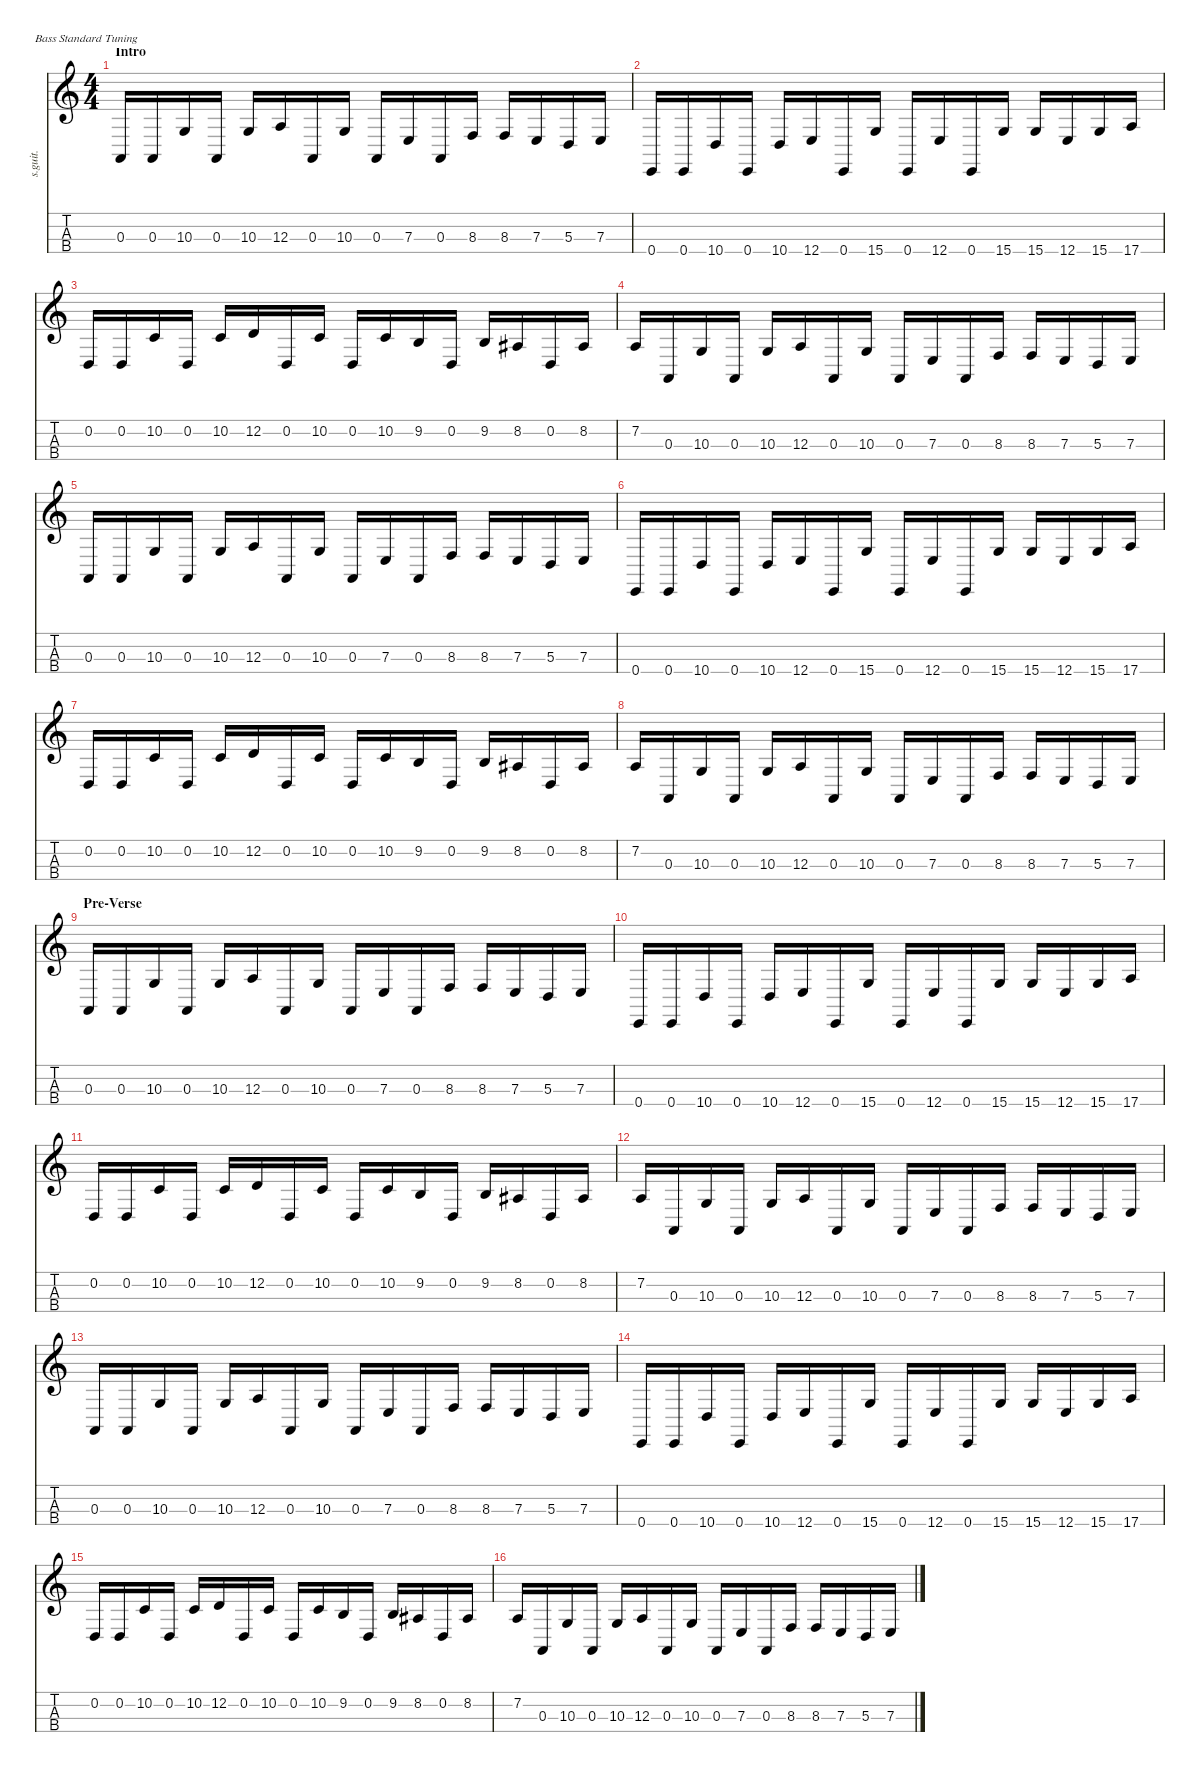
\defaultSystemsLayout 4
\hideDynamics
\bracketExtendMode nobrackets
\track ("Chris Wolstenholm - Bass Effects 2" "s.guit.") {instrument contrabass}
\staff {score tabs}
\tuning (G2 D2 A1 E1)
\ts (4 4)
\beaming (8 2 2 2 2)
\section ("" "Intro")
\tempo (93 hide)
\clef g2
\ks c
0.3.16{lyrics (0 "") lyrics (1 "") lyrics (2 "") lyrics (3 "") lyrics (4 "") dy f instrument contrabass} 0.3.16{lyrics (0 "") lyrics (1 "") lyrics (2 "") lyrics (3 "") lyrics (4 "")} 10.3.16{lyrics (0 "") lyrics (1 "") lyrics (2 "") lyrics (3 "") lyrics (4 "")} 0.3.16{lyrics (0 "") lyrics (1 "") lyrics (2 "") lyrics (3 "") lyrics (4 "")} 10.3.16{lyrics (0 "") lyrics (1 "") lyrics (2 "") lyrics (3 "") lyrics (4 "")} 12.3.16{lyrics (0 "") lyrics (1 "") lyrics (2 "") lyrics (3 "") lyrics (4 "")} 0.3.16{lyrics (0 "") lyrics (1 "") lyrics (2 "") lyrics (3 "") lyrics (4 "")} 10.3.16{lyrics (0 "") lyrics (1 "") lyrics (2 "") lyrics (3 "") lyrics (4 "")} 0.3.16{lyrics (0 "") lyrics (1 "") lyrics (2 "") lyrics (3 "") lyrics (4 "")} 7.3.16{lyrics (0 "") lyrics (1 "") lyrics (2 "") lyrics (3 "") lyrics (4 "")} 0.3.16{lyrics (0 "") lyrics (1 "") lyrics (2 "") lyrics (3 "") lyrics (4 "")} 8.3.16{lyrics (0 "") lyrics (1 "") lyrics (2 "") lyrics (3 "") lyrics (4 "")} 8.3.16{lyrics (0 "") lyrics (1 "") lyrics (2 "") lyrics (3 "") lyrics (4 "")} 7.3.16{lyrics (0 "") lyrics (1 "") lyrics (2 "") lyrics (3 "") lyrics (4 "")} 5.3.16{lyrics (0 "") lyrics (1 "") lyrics (2 "") lyrics (3 "") lyrics (4 "")} 7.3.16{lyrics (0 "") lyrics (1 "") lyrics (2 "") lyrics (3 "") lyrics (4 "")} |
0.4.16{lyrics (0 "") lyrics (1 "") lyrics (2 "") lyrics (3 "") lyrics (4 "")} 0.4.16{lyrics (0 "") lyrics (1 "") lyrics (2 "") lyrics (3 "") lyrics (4 "")} 10.4.16{lyrics (0 "") lyrics (1 "") lyrics (2 "") lyrics (3 "") lyrics (4 "")} 0.4.16{lyrics (0 "") lyrics (1 "") lyrics (2 "") lyrics (3 "") lyrics (4 "")} 10.4.16{lyrics (0 "") lyrics (1 "") lyrics (2 "") lyrics (3 "") lyrics (4 "")} 12.4.16{lyrics (0 "") lyrics (1 "") lyrics (2 "") lyrics (3 "") lyrics (4 "")} 0.4.16{lyrics (0 "") lyrics (1 "") lyrics (2 "") lyrics (3 "") lyrics (4 "")} 15.4.16{lyrics (0 "") lyrics (1 "") lyrics (2 "") lyrics (3 "") lyrics (4 "")} 0.4.16{lyrics (0 "") lyrics (1 "") lyrics (2 "") lyrics (3 "") lyrics (4 "")} 12.4.16{lyrics (0 "") lyrics (1 "") lyrics (2 "") lyrics (3 "") lyrics (4 "")} 0.4.16{lyrics (0 "") lyrics (1 "") lyrics (2 "") lyrics (3 "") lyrics (4 "")} 15.4.16{lyrics (0 "") lyrics (1 "") lyrics (2 "") lyrics (3 "") lyrics (4 "")} 15.4.16{lyrics (0 "") lyrics (1 "") lyrics (2 "") lyrics (3 "") lyrics (4 "")} 12.4.16{lyrics (0 "") lyrics (1 "") lyrics (2 "") lyrics (3 "") lyrics (4 "")} 15.4.16{lyrics (0 "") lyrics (1 "") lyrics (2 "") lyrics (3 "") lyrics (4 "")} 17.4.16{lyrics (0 "") lyrics (1 "") lyrics (2 "") lyrics (3 "") lyrics (4 "")} |
0.2.16{lyrics (0 "") lyrics (1 "") lyrics (2 "") lyrics (3 "") lyrics (4 "")} 0.2.16{lyrics (0 "") lyrics (1 "") lyrics (2 "") lyrics (3 "") lyrics (4 "")} 10.2.16{lyrics (0 "") lyrics (1 "") lyrics (2 "") lyrics (3 "") lyrics (4 "")} 0.2.16{lyrics (0 "") lyrics (1 "") lyrics (2 "") lyrics (3 "") lyrics (4 "")} 10.2.16{lyrics (0 "") lyrics (1 "") lyrics (2 "") lyrics (3 "") lyrics (4 "")} 12.2.16{lyrics (0 "") lyrics (1 "") lyrics (2 "") lyrics (3 "") lyrics (4 "")} 0.2.16{lyrics (0 "") lyrics (1 "") lyrics (2 "") lyrics (3 "") lyrics (4 "")} 10.2.16{lyrics (0 "") lyrics (1 "") lyrics (2 "") lyrics (3 "") lyrics (4 "")} 0.2.16{lyrics (0 "") lyrics (1 "") lyrics (2 "") lyrics (3 "") lyrics (4 "")} 10.2.16{lyrics (0 "") lyrics (1 "") lyrics (2 "") lyrics (3 "") lyrics (4 "")} 9.2.16{lyrics (0 "") lyrics (1 "") lyrics (2 "") lyrics (3 "") lyrics (4 "")} 0.2.16{lyrics (0 "") lyrics (1 "") lyrics (2 "") lyrics (3 "") lyrics (4 "")} 9.2.16{lyrics (0 "") lyrics (1 "") lyrics (2 "") lyrics (3 "") lyrics (4 "")} 8.2{acc #}.16{lyrics (0 "") lyrics (1 "") lyrics (2 "") lyrics (3 "") lyrics (4 "")} 0.2.16{lyrics (0 "") lyrics (1 "") lyrics (2 "") lyrics (3 "") lyrics (4 "")} 8.2{acc #}.16{lyrics (0 "") lyrics (1 "") lyrics (2 "") lyrics (3 "") lyrics (4 "")} |
7.2.16{lyrics (0 "") lyrics (1 "") lyrics (2 "") lyrics (3 "") lyrics (4 "")} 0.3.16{lyrics (0 "") lyrics (1 "") lyrics (2 "") lyrics (3 "") lyrics (4 "")} 10.3.16{lyrics (0 "") lyrics (1 "") lyrics (2 "") lyrics (3 "") lyrics (4 "")} 0.3.16{lyrics (0 "") lyrics (1 "") lyrics (2 "") lyrics (3 "") lyrics (4 "")} 10.3.16{lyrics (0 "") lyrics (1 "") lyrics (2 "") lyrics (3 "") lyrics (4 "")} 12.3.16{lyrics (0 "") lyrics (1 "") lyrics (2 "") lyrics (3 "") lyrics (4 "")} 0.3.16{lyrics (0 "") lyrics (1 "") lyrics (2 "") lyrics (3 "") lyrics (4 "")} 10.3.16{lyrics (0 "") lyrics (1 "") lyrics (2 "") lyrics (3 "") lyrics (4 "")} 0.3.16{lyrics (0 "") lyrics (1 "") lyrics (2 "") lyrics (3 "") lyrics (4 "")} 7.3.16{lyrics (0 "") lyrics (1 "") lyrics (2 "") lyrics (3 "") lyrics (4 "")} 0.3.16{lyrics (0 "") lyrics (1 "") lyrics (2 "") lyrics (3 "") lyrics (4 "")} 8.3.16{lyrics (0 "") lyrics (1 "") lyrics (2 "") lyrics (3 "") lyrics (4 "")} 8.3.16{lyrics (0 "") lyrics (1 "") lyrics (2 "") lyrics (3 "") lyrics (4 "")} 7.3.16{lyrics (0 "") lyrics (1 "") lyrics (2 "") lyrics (3 "") lyrics (4 "")} 5.3.16{lyrics (0 "") lyrics (1 "") lyrics (2 "") lyrics (3 "") lyrics (4 "")} 7.3.16{lyrics (0 "") lyrics (1 "") lyrics (2 "") lyrics (3 "") lyrics (4 "")} |
0.3.16{lyrics (0 "") lyrics (1 "") lyrics (2 "") lyrics (3 "") lyrics (4 "")} 0.3.16{lyrics (0 "") lyrics (1 "") lyrics (2 "") lyrics (3 "") lyrics (4 "")} 10.3.16{lyrics (0 "") lyrics (1 "") lyrics (2 "") lyrics (3 "") lyrics (4 "")} 0.3.16{lyrics (0 "") lyrics (1 "") lyrics (2 "") lyrics (3 "") lyrics (4 "")} 10.3.16{lyrics (0 "") lyrics (1 "") lyrics (2 "") lyrics (3 "") lyrics (4 "")} 12.3.16{lyrics (0 "") lyrics (1 "") lyrics (2 "") lyrics (3 "") lyrics (4 "")} 0.3.16{lyrics (0 "") lyrics (1 "") lyrics (2 "") lyrics (3 "") lyrics (4 "")} 10.3.16{lyrics (0 "") lyrics (1 "") lyrics (2 "") lyrics (3 "") lyrics (4 "")} 0.3.16{lyrics (0 "") lyrics (1 "") lyrics (2 "") lyrics (3 "") lyrics (4 "")} 7.3.16{lyrics (0 "") lyrics (1 "") lyrics (2 "") lyrics (3 "") lyrics (4 "")} 0.3.16{lyrics (0 "") lyrics (1 "") lyrics (2 "") lyrics (3 "") lyrics (4 "")} 8.3.16{lyrics (0 "") lyrics (1 "") lyrics (2 "") lyrics (3 "") lyrics (4 "")} 8.3.16{lyrics (0 "") lyrics (1 "") lyrics (2 "") lyrics (3 "") lyrics (4 "")} 7.3.16{lyrics (0 "") lyrics (1 "") lyrics (2 "") lyrics (3 "") lyrics (4 "")} 5.3.16{lyrics (0 "") lyrics (1 "") lyrics (2 "") lyrics (3 "") lyrics (4 "")} 7.3.16{lyrics (0 "") lyrics (1 "") lyrics (2 "") lyrics (3 "") lyrics (4 "")} |
0.4.16{lyrics (0 "") lyrics (1 "") lyrics (2 "") lyrics (3 "") lyrics (4 "")} 0.4.16{lyrics (0 "") lyrics (1 "") lyrics (2 "") lyrics (3 "") lyrics (4 "")} 10.4.16{lyrics (0 "") lyrics (1 "") lyrics (2 "") lyrics (3 "") lyrics (4 "")} 0.4.16{lyrics (0 "") lyrics (1 "") lyrics (2 "") lyrics (3 "") lyrics (4 "")} 10.4.16{lyrics (0 "") lyrics (1 "") lyrics (2 "") lyrics (3 "") lyrics (4 "")} 12.4.16{lyrics (0 "") lyrics (1 "") lyrics (2 "") lyrics (3 "") lyrics (4 "")} 0.4.16{lyrics (0 "") lyrics (1 "") lyrics (2 "") lyrics (3 "") lyrics (4 "")} 15.4.16{lyrics (0 "") lyrics (1 "") lyrics (2 "") lyrics (3 "") lyrics (4 "")} 0.4.16{lyrics (0 "") lyrics (1 "") lyrics (2 "") lyrics (3 "") lyrics (4 "")} 12.4.16{lyrics (0 "") lyrics (1 "") lyrics (2 "") lyrics (3 "") lyrics (4 "")} 0.4.16{lyrics (0 "") lyrics (1 "") lyrics (2 "") lyrics (3 "") lyrics (4 "")} 15.4.16{lyrics (0 "") lyrics (1 "") lyrics (2 "") lyrics (3 "") lyrics (4 "")} 15.4.16{lyrics (0 "") lyrics (1 "") lyrics (2 "") lyrics (3 "") lyrics (4 "")} 12.4.16{lyrics (0 "") lyrics (1 "") lyrics (2 "") lyrics (3 "") lyrics (4 "")} 15.4.16{lyrics (0 "") lyrics (1 "") lyrics (2 "") lyrics (3 "") lyrics (4 "")} 17.4.16{lyrics (0 "") lyrics (1 "") lyrics (2 "") lyrics (3 "") lyrics (4 "")} |
0.2.16{lyrics (0 "") lyrics (1 "") lyrics (2 "") lyrics (3 "") lyrics (4 "")} 0.2.16{lyrics (0 "") lyrics (1 "") lyrics (2 "") lyrics (3 "") lyrics (4 "")} 10.2.16{lyrics (0 "") lyrics (1 "") lyrics (2 "") lyrics (3 "") lyrics (4 "")} 0.2.16{lyrics (0 "") lyrics (1 "") lyrics (2 "") lyrics (3 "") lyrics (4 "")} 10.2.16{lyrics (0 "") lyrics (1 "") lyrics (2 "") lyrics (3 "") lyrics (4 "")} 12.2.16{lyrics (0 "") lyrics (1 "") lyrics (2 "") lyrics (3 "") lyrics (4 "")} 0.2.16{lyrics (0 "") lyrics (1 "") lyrics (2 "") lyrics (3 "") lyrics (4 "")} 10.2.16{lyrics (0 "") lyrics (1 "") lyrics (2 "") lyrics (3 "") lyrics (4 "")} 0.2.16{lyrics (0 "") lyrics (1 "") lyrics (2 "") lyrics (3 "") lyrics (4 "")} 10.2.16{lyrics (0 "") lyrics (1 "") lyrics (2 "") lyrics (3 "") lyrics (4 "")} 9.2.16{lyrics (0 "") lyrics (1 "") lyrics (2 "") lyrics (3 "") lyrics (4 "")} 0.2.16{lyrics (0 "") lyrics (1 "") lyrics (2 "") lyrics (3 "") lyrics (4 "")} 9.2.16{lyrics (0 "") lyrics (1 "") lyrics (2 "") lyrics (3 "") lyrics (4 "")} 8.2{acc #}.16{lyrics (0 "") lyrics (1 "") lyrics (2 "") lyrics (3 "") lyrics (4 "")} 0.2.16{lyrics (0 "") lyrics (1 "") lyrics (2 "") lyrics (3 "") lyrics (4 "")} 8.2{acc #}.16{lyrics (0 "") lyrics (1 "") lyrics (2 "") lyrics (3 "") lyrics (4 "")} |
7.2.16{lyrics (0 "") lyrics (1 "") lyrics (2 "") lyrics (3 "") lyrics (4 "")} 0.3.16{lyrics (0 "") lyrics (1 "") lyrics (2 "") lyrics (3 "") lyrics (4 "")} 10.3.16{lyrics (0 "") lyrics (1 "") lyrics (2 "") lyrics (3 "") lyrics (4 "")} 0.3.16{lyrics (0 "") lyrics (1 "") lyrics (2 "") lyrics (3 "") lyrics (4 "")} 10.3.16{lyrics (0 "") lyrics (1 "") lyrics (2 "") lyrics (3 "") lyrics (4 "")} 12.3.16{lyrics (0 "") lyrics (1 "") lyrics (2 "") lyrics (3 "") lyrics (4 "")} 0.3.16{lyrics (0 "") lyrics (1 "") lyrics (2 "") lyrics (3 "") lyrics (4 "")} 10.3.16{lyrics (0 "") lyrics (1 "") lyrics (2 "") lyrics (3 "") lyrics (4 "")} 0.3.16{lyrics (0 "") lyrics (1 "") lyrics (2 "") lyrics (3 "") lyrics (4 "")} 7.3.16{lyrics (0 "") lyrics (1 "") lyrics (2 "") lyrics (3 "") lyrics (4 "")} 0.3.16{lyrics (0 "") lyrics (1 "") lyrics (2 "") lyrics (3 "") lyrics (4 "")} 8.3.16{lyrics (0 "") lyrics (1 "") lyrics (2 "") lyrics (3 "") lyrics (4 "")} 8.3.16{lyrics (0 "") lyrics (1 "") lyrics (2 "") lyrics (3 "") lyrics (4 "")} 7.3.16{lyrics (0 "") lyrics (1 "") lyrics (2 "") lyrics (3 "") lyrics (4 "")} 5.3.16{lyrics (0 "") lyrics (1 "") lyrics (2 "") lyrics (3 "") lyrics (4 "")} 7.3.16{lyrics (0 "") lyrics (1 "") lyrics (2 "") lyrics (3 "") lyrics (4 "")} |
\section ("" "Pre-Verse")
0.3.16{lyrics (0 "") lyrics (1 "") lyrics (2 "") lyrics (3 "") lyrics (4 "")} 0.3.16{lyrics (0 "") lyrics (1 "") lyrics (2 "") lyrics (3 "") lyrics (4 "")} 10.3.16{lyrics (0 "") lyrics (1 "") lyrics (2 "") lyrics (3 "") lyrics (4 "")} 0.3.16{lyrics (0 "") lyrics (1 "") lyrics (2 "") lyrics (3 "") lyrics (4 "")} 10.3.16{lyrics (0 "") lyrics (1 "") lyrics (2 "") lyrics (3 "") lyrics (4 "")} 12.3.16{lyrics (0 "") lyrics (1 "") lyrics (2 "") lyrics (3 "") lyrics (4 "")} 0.3.16{lyrics (0 "") lyrics (1 "") lyrics (2 "") lyrics (3 "") lyrics (4 "")} 10.3.16{lyrics (0 "") lyrics (1 "") lyrics (2 "") lyrics (3 "") lyrics (4 "")} 0.3.16{lyrics (0 "") lyrics (1 "") lyrics (2 "") lyrics (3 "") lyrics (4 "")} 7.3.16{lyrics (0 "") lyrics (1 "") lyrics (2 "") lyrics (3 "") lyrics (4 "")} 0.3.16{lyrics (0 "") lyrics (1 "") lyrics (2 "") lyrics (3 "") lyrics (4 "")} 8.3.16{lyrics (0 "") lyrics (1 "") lyrics (2 "") lyrics (3 "") lyrics (4 "")} 8.3.16{lyrics (0 "") lyrics (1 "") lyrics (2 "") lyrics (3 "") lyrics (4 "")} 7.3.16{lyrics (0 "") lyrics (1 "") lyrics (2 "") lyrics (3 "") lyrics (4 "")} 5.3.16{lyrics (0 "") lyrics (1 "") lyrics (2 "") lyrics (3 "") lyrics (4 "")} 7.3.16{lyrics (0 "") lyrics (1 "") lyrics (2 "") lyrics (3 "") lyrics (4 "")} |
0.4.16{lyrics (0 "") lyrics (1 "") lyrics (2 "") lyrics (3 "") lyrics (4 "")} 0.4.16{lyrics (0 "") lyrics (1 "") lyrics (2 "") lyrics (3 "") lyrics (4 "")} 10.4.16{lyrics (0 "") lyrics (1 "") lyrics (2 "") lyrics (3 "") lyrics (4 "")} 0.4.16{lyrics (0 "") lyrics (1 "") lyrics (2 "") lyrics (3 "") lyrics (4 "")} 10.4.16{lyrics (0 "") lyrics (1 "") lyrics (2 "") lyrics (3 "") lyrics (4 "")} 12.4.16{lyrics (0 "") lyrics (1 "") lyrics (2 "") lyrics (3 "") lyrics (4 "")} 0.4.16{lyrics (0 "") lyrics (1 "") lyrics (2 "") lyrics (3 "") lyrics (4 "")} 15.4.16{lyrics (0 "") lyrics (1 "") lyrics (2 "") lyrics (3 "") lyrics (4 "")} 0.4.16{lyrics (0 "") lyrics (1 "") lyrics (2 "") lyrics (3 "") lyrics (4 "")} 12.4.16{lyrics (0 "") lyrics (1 "") lyrics (2 "") lyrics (3 "") lyrics (4 "")} 0.4.16{lyrics (0 "") lyrics (1 "") lyrics (2 "") lyrics (3 "") lyrics (4 "")} 15.4.16{lyrics (0 "") lyrics (1 "") lyrics (2 "") lyrics (3 "") lyrics (4 "")} 15.4.16{lyrics (0 "") lyrics (1 "") lyrics (2 "") lyrics (3 "") lyrics (4 "")} 12.4.16{lyrics (0 "") lyrics (1 "") lyrics (2 "") lyrics (3 "") lyrics (4 "")} 15.4.16{lyrics (0 "") lyrics (1 "") lyrics (2 "") lyrics (3 "") lyrics (4 "")} 17.4.16{lyrics (0 "") lyrics (1 "") lyrics (2 "") lyrics (3 "") lyrics (4 "")} |
0.2.16{lyrics (0 "") lyrics (1 "") lyrics (2 "") lyrics (3 "") lyrics (4 "")} 0.2.16{lyrics (0 "") lyrics (1 "") lyrics (2 "") lyrics (3 "") lyrics (4 "")} 10.2.16{lyrics (0 "") lyrics (1 "") lyrics (2 "") lyrics (3 "") lyrics (4 "")} 0.2.16{lyrics (0 "") lyrics (1 "") lyrics (2 "") lyrics (3 "") lyrics (4 "")} 10.2.16{lyrics (0 "") lyrics (1 "") lyrics (2 "") lyrics (3 "") lyrics (4 "")} 12.2.16{lyrics (0 "") lyrics (1 "") lyrics (2 "") lyrics (3 "") lyrics (4 "")} 0.2.16{lyrics (0 "") lyrics (1 "") lyrics (2 "") lyrics (3 "") lyrics (4 "")} 10.2.16{lyrics (0 "") lyrics (1 "") lyrics (2 "") lyrics (3 "") lyrics (4 "")} 0.2.16{lyrics (0 "") lyrics (1 "") lyrics (2 "") lyrics (3 "") lyrics (4 "")} 10.2.16{lyrics (0 "") lyrics (1 "") lyrics (2 "") lyrics (3 "") lyrics (4 "")} 9.2.16{lyrics (0 "") lyrics (1 "") lyrics (2 "") lyrics (3 "") lyrics (4 "")} 0.2.16{lyrics (0 "") lyrics (1 "") lyrics (2 "") lyrics (3 "") lyrics (4 "")} 9.2.16{lyrics (0 "") lyrics (1 "") lyrics (2 "") lyrics (3 "") lyrics (4 "")} 8.2{acc #}.16{lyrics (0 "") lyrics (1 "") lyrics (2 "") lyrics (3 "") lyrics (4 "")} 0.2.16{lyrics (0 "") lyrics (1 "") lyrics (2 "") lyrics (3 "") lyrics (4 "")} 8.2{acc #}.16{lyrics (0 "") lyrics (1 "") lyrics (2 "") lyrics (3 "") lyrics (4 "")} |
7.2.16{lyrics (0 "") lyrics (1 "") lyrics (2 "") lyrics (3 "") lyrics (4 "")} 0.3.16{lyrics (0 "") lyrics (1 "") lyrics (2 "") lyrics (3 "") lyrics (4 "")} 10.3.16{lyrics (0 "") lyrics (1 "") lyrics (2 "") lyrics (3 "") lyrics (4 "")} 0.3.16{lyrics (0 "") lyrics (1 "") lyrics (2 "") lyrics (3 "") lyrics (4 "")} 10.3.16{lyrics (0 "") lyrics (1 "") lyrics (2 "") lyrics (3 "") lyrics (4 "")} 12.3.16{lyrics (0 "") lyrics (1 "") lyrics (2 "") lyrics (3 "") lyrics (4 "")} 0.3.16{lyrics (0 "") lyrics (1 "") lyrics (2 "") lyrics (3 "") lyrics (4 "")} 10.3.16{lyrics (0 "") lyrics (1 "") lyrics (2 "") lyrics (3 "") lyrics (4 "")} 0.3.16{lyrics (0 "") lyrics (1 "") lyrics (2 "") lyrics (3 "") lyrics (4 "")} 7.3.16{lyrics (0 "") lyrics (1 "") lyrics (2 "") lyrics (3 "") lyrics (4 "")} 0.3.16{lyrics (0 "") lyrics (1 "") lyrics (2 "") lyrics (3 "") lyrics (4 "")} 8.3.16{lyrics (0 "") lyrics (1 "") lyrics (2 "") lyrics (3 "") lyrics (4 "")} 8.3.16{lyrics (0 "") lyrics (1 "") lyrics (2 "") lyrics (3 "") lyrics (4 "")} 7.3.16{lyrics (0 "") lyrics (1 "") lyrics (2 "") lyrics (3 "") lyrics (4 "")} 5.3.16{lyrics (0 "") lyrics (1 "") lyrics (2 "") lyrics (3 "") lyrics (4 "")} 7.3.16{lyrics (0 "") lyrics (1 "") lyrics (2 "") lyrics (3 "") lyrics (4 "")} |
0.3.16{lyrics (0 "") lyrics (1 "") lyrics (2 "") lyrics (3 "") lyrics (4 "")} 0.3.16{lyrics (0 "") lyrics (1 "") lyrics (2 "") lyrics (3 "") lyrics (4 "")} 10.3.16{lyrics (0 "") lyrics (1 "") lyrics (2 "") lyrics (3 "") lyrics (4 "")} 0.3.16{lyrics (0 "") lyrics (1 "") lyrics (2 "") lyrics (3 "") lyrics (4 "")} 10.3.16{lyrics (0 "") lyrics (1 "") lyrics (2 "") lyrics (3 "") lyrics (4 "")} 12.3.16{lyrics (0 "") lyrics (1 "") lyrics (2 "") lyrics (3 "") lyrics (4 "")} 0.3.16{lyrics (0 "") lyrics (1 "") lyrics (2 "") lyrics (3 "") lyrics (4 "")} 10.3.16{lyrics (0 "") lyrics (1 "") lyrics (2 "") lyrics (3 "") lyrics (4 "")} 0.3.16{lyrics (0 "") lyrics (1 "") lyrics (2 "") lyrics (3 "") lyrics (4 "")} 7.3.16{lyrics (0 "") lyrics (1 "") lyrics (2 "") lyrics (3 "") lyrics (4 "")} 0.3.16{lyrics (0 "") lyrics (1 "") lyrics (2 "") lyrics (3 "") lyrics (4 "")} 8.3.16{lyrics (0 "") lyrics (1 "") lyrics (2 "") lyrics (3 "") lyrics (4 "")} 8.3.16{lyrics (0 "") lyrics (1 "") lyrics (2 "") lyrics (3 "") lyrics (4 "")} 7.3.16{lyrics (0 "") lyrics (1 "") lyrics (2 "") lyrics (3 "") lyrics (4 "")} 5.3.16{lyrics (0 "") lyrics (1 "") lyrics (2 "") lyrics (3 "") lyrics (4 "")} 7.3.16{lyrics (0 "") lyrics (1 "") lyrics (2 "") lyrics (3 "") lyrics (4 "")} |
0.4.16{lyrics (0 "") lyrics (1 "") lyrics (2 "") lyrics (3 "") lyrics (4 "")} 0.4.16{lyrics (0 "") lyrics (1 "") lyrics (2 "") lyrics (3 "") lyrics (4 "")} 10.4.16{lyrics (0 "") lyrics (1 "") lyrics (2 "") lyrics (3 "") lyrics (4 "")} 0.4.16{lyrics (0 "") lyrics (1 "") lyrics (2 "") lyrics (3 "") lyrics (4 "")} 10.4.16{lyrics (0 "") lyrics (1 "") lyrics (2 "") lyrics (3 "") lyrics (4 "")} 12.4.16{lyrics (0 "") lyrics (1 "") lyrics (2 "") lyrics (3 "") lyrics (4 "")} 0.4.16{lyrics (0 "") lyrics (1 "") lyrics (2 "") lyrics (3 "") lyrics (4 "")} 15.4.16{lyrics (0 "") lyrics (1 "") lyrics (2 "") lyrics (3 "") lyrics (4 "")} 0.4.16{lyrics (0 "") lyrics (1 "") lyrics (2 "") lyrics (3 "") lyrics (4 "")} 12.4.16{lyrics (0 "") lyrics (1 "") lyrics (2 "") lyrics (3 "") lyrics (4 "")} 0.4.16{lyrics (0 "") lyrics (1 "") lyrics (2 "") lyrics (3 "") lyrics (4 "")} 15.4.16{lyrics (0 "") lyrics (1 "") lyrics (2 "") lyrics (3 "") lyrics (4 "")} 15.4.16{lyrics (0 "") lyrics (1 "") lyrics (2 "") lyrics (3 "") lyrics (4 "")} 12.4.16{lyrics (0 "") lyrics (1 "") lyrics (2 "") lyrics (3 "") lyrics (4 "")} 15.4.16{lyrics (0 "") lyrics (1 "") lyrics (2 "") lyrics (3 "") lyrics (4 "")} 17.4.16{lyrics (0 "") lyrics (1 "") lyrics (2 "") lyrics (3 "") lyrics (4 "")} |
0.2.16{lyrics (0 "") lyrics (1 "") lyrics (2 "") lyrics (3 "") lyrics (4 "")} 0.2.16{lyrics (0 "") lyrics (1 "") lyrics (2 "") lyrics (3 "") lyrics (4 "")} 10.2.16{lyrics (0 "") lyrics (1 "") lyrics (2 "") lyrics (3 "") lyrics (4 "")} 0.2.16{lyrics (0 "") lyrics (1 "") lyrics (2 "") lyrics (3 "") lyrics (4 "")} 10.2.16{lyrics (0 "") lyrics (1 "") lyrics (2 "") lyrics (3 "") lyrics (4 "")} 12.2.16{lyrics (0 "") lyrics (1 "") lyrics (2 "") lyrics (3 "") lyrics (4 "")} 0.2.16{lyrics (0 "") lyrics (1 "") lyrics (2 "") lyrics (3 "") lyrics (4 "")} 10.2.16{lyrics (0 "") lyrics (1 "") lyrics (2 "") lyrics (3 "") lyrics (4 "")} 0.2.16{lyrics (0 "") lyrics (1 "") lyrics (2 "") lyrics (3 "") lyrics (4 "")} 10.2.16{lyrics (0 "") lyrics (1 "") lyrics (2 "") lyrics (3 "") lyrics (4 "")} 9.2.16{lyrics (0 "") lyrics (1 "") lyrics (2 "") lyrics (3 "") lyrics (4 "")} 0.2.16{lyrics (0 "") lyrics (1 "") lyrics (2 "") lyrics (3 "") lyrics (4 "")} 9.2.16{lyrics (0 "") lyrics (1 "") lyrics (2 "") lyrics (3 "") lyrics (4 "")} 8.2{acc #}.16{lyrics (0 "") lyrics (1 "") lyrics (2 "") lyrics (3 "") lyrics (4 "")} 0.2.16{lyrics (0 "") lyrics (1 "") lyrics (2 "") lyrics (3 "") lyrics (4 "")} 8.2{acc #}.16{lyrics (0 "") lyrics (1 "") lyrics (2 "") lyrics (3 "") lyrics (4 "")} |
7.2.16{lyrics (0 "") lyrics (1 "") lyrics (2 "") lyrics (3 "") lyrics (4 "")} 0.3.16{lyrics (0 "") lyrics (1 "") lyrics (2 "") lyrics (3 "") lyrics (4 "")} 10.3.16{lyrics (0 "") lyrics (1 "") lyrics (2 "") lyrics (3 "") lyrics (4 "")} 0.3.16{lyrics (0 "") lyrics (1 "") lyrics (2 "") lyrics (3 "") lyrics (4 "")} 10.3.16{lyrics (0 "") lyrics (1 "") lyrics (2 "") lyrics (3 "") lyrics (4 "")} 12.3.16{lyrics (0 "") lyrics (1 "") lyrics (2 "") lyrics (3 "") lyrics (4 "")} 0.3.16{lyrics (0 "") lyrics (1 "") lyrics (2 "") lyrics (3 "") lyrics (4 "")} 10.3.16{lyrics (0 "") lyrics (1 "") lyrics (2 "") lyrics (3 "") lyrics (4 "")} 0.3.16{lyrics (0 "") lyrics (1 "") lyrics (2 "") lyrics (3 "") lyrics (4 "")} 7.3.16{lyrics (0 "") lyrics (1 "") lyrics (2 "") lyrics (3 "") lyrics (4 "")} 0.3.16{lyrics (0 "") lyrics (1 "") lyrics (2 "") lyrics (3 "") lyrics (4 "")} 8.3.16{lyrics (0 "") lyrics (1 "") lyrics (2 "") lyrics (3 "") lyrics (4 "")} 8.3.16{lyrics (0 "") lyrics (1 "") lyrics (2 "") lyrics (3 "") lyrics (4 "")} 7.3.16{lyrics (0 "") lyrics (1 "") lyrics (2 "") lyrics (3 "") lyrics (4 "")} 5.3.16{lyrics (0 "") lyrics (1 "") lyrics (2 "") lyrics (3 "") lyrics (4 "")} 7.3.16{lyrics (0 "") lyrics (1 "") lyrics (2 "") lyrics (3 "") lyrics (4 "")}
